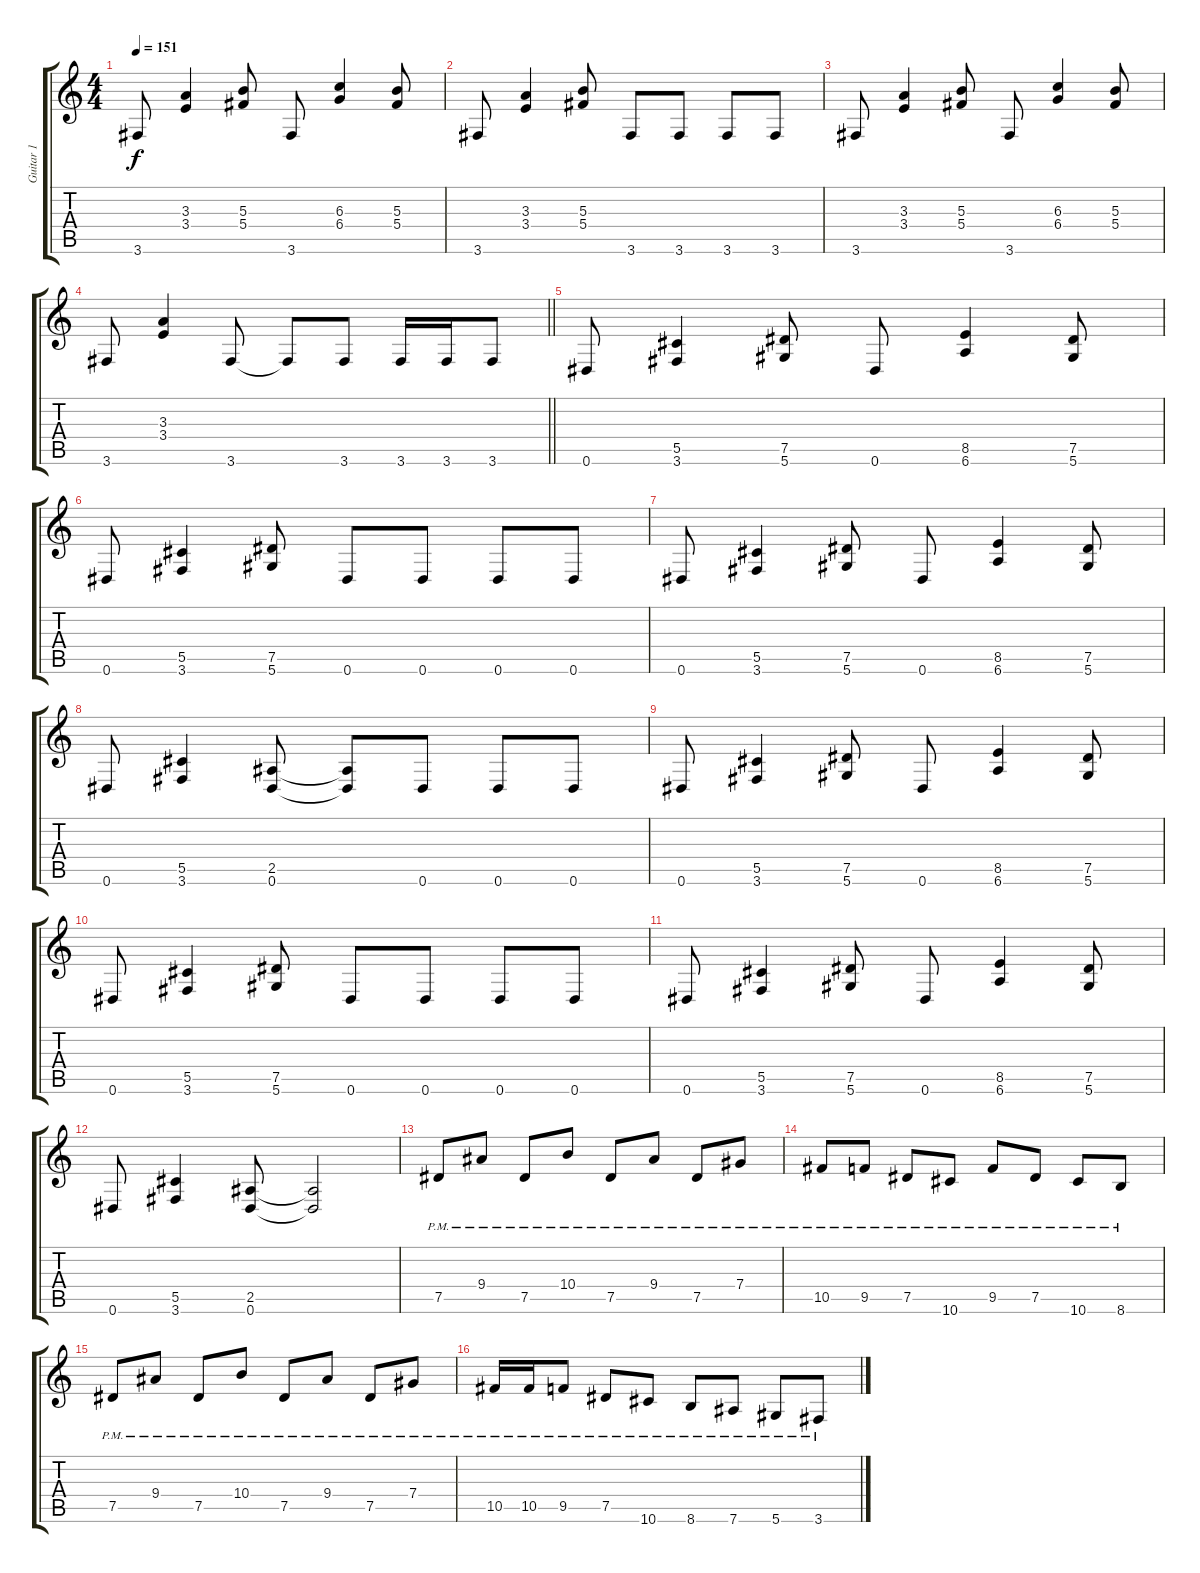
\track ("Guitar 1" "Guitar 1") {instrument distortionguitar}
\staff {score tabs}
\tuning (Eb4 Bb3 Gb3 Db3 Ab2 Eb2) {hide}
\ts (4 4)
\tempo 151
\clef g2
\ks c
3.6.8{dy f} (3.3 3.4).4 (5.3 5.4).8 3.6.8 (6.3 6.4).4 (5.3 5.4).8 |
3.6.8 (3.3 3.4).4 (5.3 5.4).8 3.6.8 3.6.8 3.6.8 3.6.8 |
3.6.8 (3.3 3.4).4 (5.3 5.4).8 3.6.8 (6.3 6.4).4 (5.3 5.4).8 |
\barLineRight lightlight
3.6.8 (3.3 3.4).4 3.6.8 3.6{t}.8 3.6.8 3.6.16 3.6.16 3.6.8 |
\section ("" " ")
0.6.8 (5.5 3.6).4 (7.5 5.6).8 0.6.8 (8.5 6.6).4 (7.5 5.6).8 |
0.6.8 (5.5 3.6).4 (7.5 5.6).8 0.6.8 0.6.8 0.6.8 0.6.8 |
0.6.8 (5.5 3.6).4 (7.5 5.6).8 0.6.8 (8.5 6.6).4 (7.5 5.6).8 |
0.6.8 (5.5 3.6).4 (2.5 0.6).8 (2.5{t} 0.6{t}).8 0.6.8 0.6.8 0.6.8 |
0.6.8 (5.5 3.6).4 (7.5 5.6).8 0.6.8 (8.5 6.6).4 (7.5 5.6).8 |
0.6.8 (5.5 3.6).4 (7.5 5.6).8 0.6.8 0.6.8 0.6.8 0.6.8 |
0.6.8 (5.5 3.6).4 (7.5 5.6).8 0.6.8 (8.5 6.6).4 (7.5 5.6).8 |
0.6.8 (5.5 3.6).4 (2.5 0.6).8 (2.5{t} 0.6{t}).2 |
7.5{pm}.8 9.4{pm}.8 7.5{pm}.8 10.4{pm}.8 7.5{pm}.8 9.4{pm}.8 7.5{pm}.8 7.4{pm}.8 |
10.5{pm}.8 9.5{pm}.8 7.5{pm}.8 10.6{pm}.8 9.5{pm}.8 7.5{pm}.8 10.6{pm}.8 8.6{pm}.8 |
7.5{pm}.8 9.4{pm}.8 7.5{pm}.8 10.4{pm}.8 7.5{pm}.8 9.4{pm}.8 7.5{pm}.8 7.4{pm}.8 |
10.5{pm}.16 10.5{pm}.16 9.5{pm}.8 7.5{pm}.8 10.6{pm}.8 8.6{pm}.8 7.6{pm}.8 5.6{pm}.8 3.6{pm}.8
